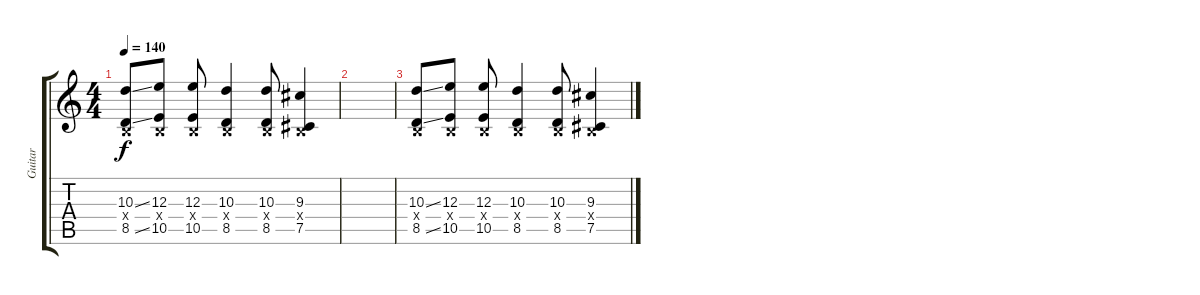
\track ("Guitar " "Guitar ") {instrument distortionguitar}
\staff {score tabs}
\tuning (Db4 Ab3 E3 B2 Gb2 B1) {hide}
\ts (4 4)
\tempo 140
\clef g2
\ks c
(10.3{ss} 0.4{x} 8.5{ss}).8{dy f} (12.3 0.4{x} 10.5).8 (12.3 0.4{x} 10.5).8 (10.3 0.4{x} 8.5).4 (10.3 0.4{x} 8.5).8 (9.3 0.4{x} 7.5).4 |
|
(10.3{ss} 0.4{x} 8.5{ss}).8 (12.3 0.4{x} 10.5).8 (12.3 0.4{x} 10.5).8 (10.3 0.4{x} 8.5).4 (10.3 0.4{x} 8.5).8 (9.3 0.4{x} 7.5).4
